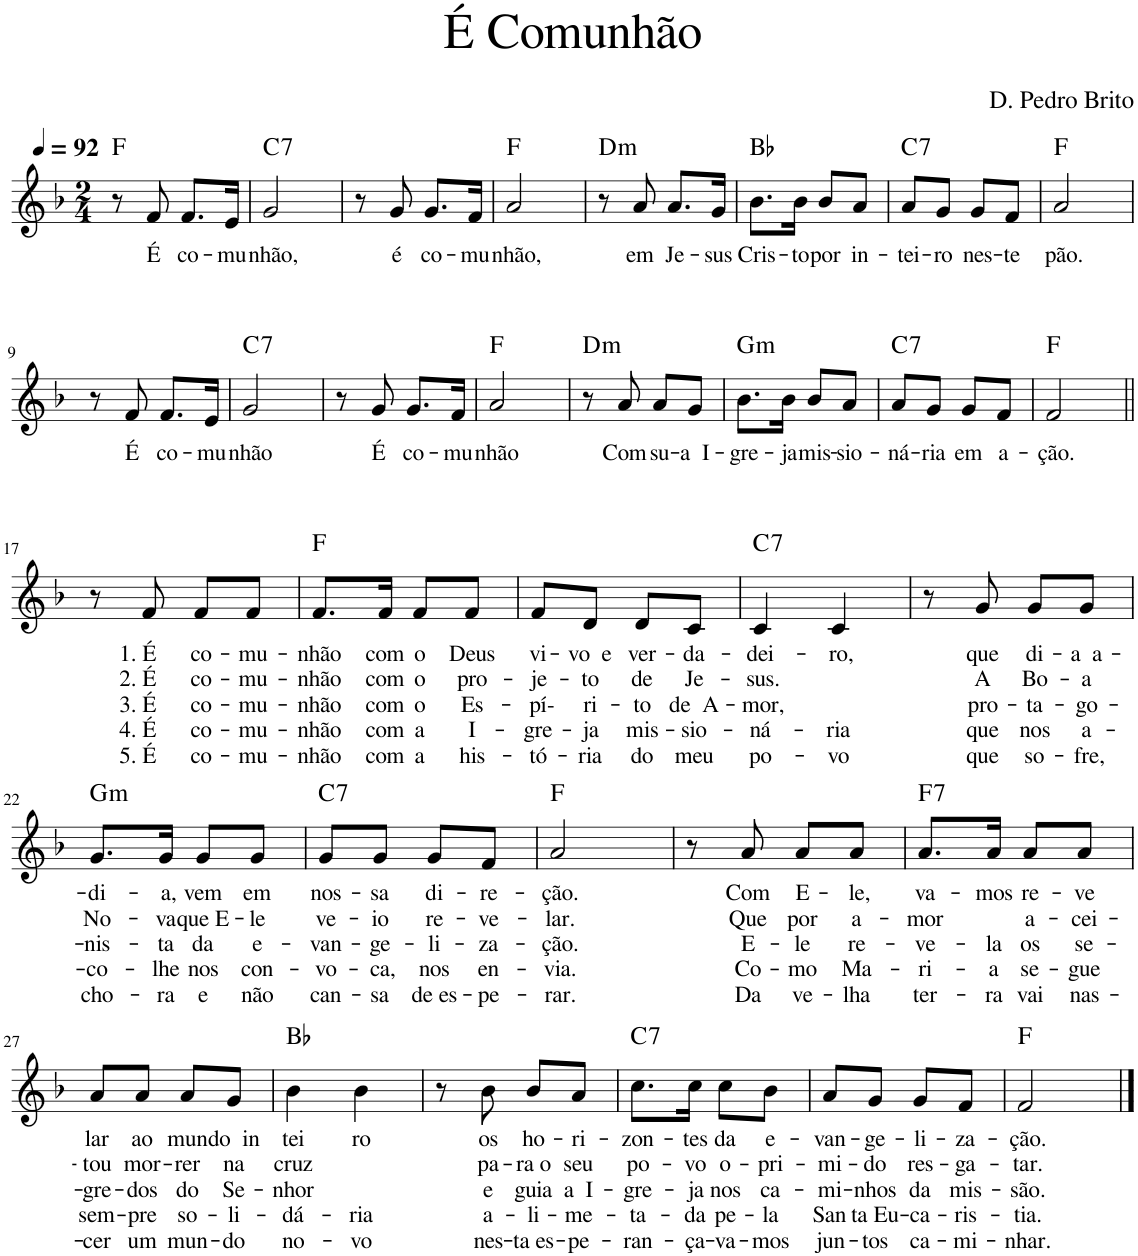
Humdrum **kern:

**kern	**text	**text	**text	**text	**text	**harte
*part1	*part1	*part1	*part1	*part1	*part1	*part1
*staff1	*staff1	*staff1	*staff1	*staff1	*staff1	*
*I"Voz	*	*	*	*	*	*
*I'Vo.	*	*	*	*	*	*
*clefG2	*	*	*	*	*	*
*k[b-]	*	*	*	*	*	*
*M2/4	*	*	*	*	*	*
*MM92	*	*	*	*	*	*
=1	=1	=1	=1	=1	=1	=1
8r	.	.	.	.	.	F:maj
!	!LO:LY:b	!	!	!	!	!
8f/	É	.	.	.	.	.
!	!LO:LY:b	!	!	!	!	!
8.f/L	co-	.	.	.	.	.
!	!LO:LY:b	!	!	!	!	!
16e/Jk	-mu-	.	.	.	.	.
=2	=2	=2	=2	=2	=2	=2
!	!LO:LY:b	!	!	!	!	!LO:H:kt=7
2g/	nhão,	.	.	.	.	C:7
=3	=3	=3	=3	=3	=3	=3
8r	.	.	.	.	.	.
!	!LO:LY:b	!	!	!	!	!
8g/	é	.	.	.	.	.
!	!LO:LY:b	!	!	!	!	!
8.g/L	co-	.	.	.	.	.
!	!LO:LY:b	!	!	!	!	!
16f/Jk	-mu-	.	.	.	.	.
=4	=4	=4	=4	=4	=4	=4
!	!LO:LY:b	!	!	!	!	!
2a/	-nhão,	.	.	.	.	F:maj
=5	=5	=5	=5	=5	=5	=5
!	!	!	!	!	!	!LO:H:kt=m
8r	.	.	.	.	.	D:min
!	!LO:LY:b	!	!	!	!	!
8a/	em	.	.	.	.	.
!	!LO:LY:b	!	!	!	!	!
8.a/L	Je-	.	.	.	.	.
!	!LO:LY:b	!	!	!	!	!
16g/Jk	-sus	.	.	.	.	.
=6	=6	=6	=6	=6	=6	=6
!	!LO:LY:b	!	!	!	!	!
8.b-\L	Cris-	.	.	.	.	Bb:maj
!	!LO:LY:b	!	!	!	!	!
16b-\Jk	-to	.	.	.	.	.
!	!LO:LY:b	!	!	!	!	!
8b-/L	por	.	.	.	.	.
!	!LO:LY:b	!	!	!	!	!
8a/J	in-	.	.	.	.	.
=7	=7	=7	=7	=7	=7	=7
!	!LO:LY:b	!	!	!	!	!LO:H:kt=7
8a/L	-tei-	.	.	.	.	C:7
!	!LO:LY:b	!	!	!	!	!
8g/J	-ro	.	.	.	.	.
!	!LO:LY:b	!	!	!	!	!
8g/L	nes-	.	.	.	.	.
!	!LO:LY:b	!	!	!	!	!
8f/J	-te	.	.	.	.	.
=8	=8	=8	=8	=8	=8	=8
!	!LO:LY:b	!	!	!	!	!
2a/	pão.	.	.	.	.	F:maj
!!LO:LB:g=z
=9	=9	=9	=9	=9	=9	=9
8r	.	.	.	.	.	.
!	!LO:LY:b	!	!	!	!	!
8f/	É	.	.	.	.	.
!	!LO:LY:b	!	!	!	!	!
8.f/L	co-	.	.	.	.	.
!	!LO:LY:b	!	!	!	!	!
16e/Jk	-mu-	.	.	.	.	.
=10	=10	=10	=10	=10	=10	=10
!	!LO:LY:b	!	!	!	!	!LO:H:kt=7
2g/	-nhão	.	.	.	.	C:7
=11	=11	=11	=11	=11	=11	=11
8r	.	.	.	.	.	.
!	!LO:LY:b	!	!	!	!	!
8g/	É	.	.	.	.	.
!	!LO:LY:b	!	!	!	!	!
8.g/L	co-	.	.	.	.	.
!	!LO:LY:b	!	!	!	!	!
16f/Jk	-mu-	.	.	.	.	.
=12	=12	=12	=12	=12	=12	=12
!	!LO:LY:b	!	!	!	!	!
2a/	-nhão	.	.	.	.	F:maj
=13	=13	=13	=13	=13	=13	=13
!	!	!	!	!	!	!LO:H:kt=m
8r	.	.	.	.	.	D:min
!	!LO:LY:b	!	!	!	!	!
8a/	Com	.	.	.	.	.
!	!LO:LY:b	!	!	!	!	!
8a/L	su-	.	.	.	.	.
!	!LO:LY:b	!	!	!	!	!
8g/J	-a I-	.	.	.	.	.
=14	=14	=14	=14	=14	=14	=14
!	!LO:LY:b	!	!	!	!	!LO:H:kt=m
8.b-\L	-gre-	.	.	.	.	G:min
!	!LO:LY:b	!	!	!	!	!
16b-\Jk	-ja	.	.	.	.	.
!	!LO:LY:b	!	!	!	!	!
8b-/L	mis-	.	.	.	.	.
!	!LO:LY:b	!	!	!	!	!
8a/J	-sio-	.	.	.	.	.
=15	=15	=15	=15	=15	=15	=15
!	!LO:LY:b	!	!	!	!	!LO:H:kt=7
8a/L	-ná-	.	.	.	.	C:7
!	!LO:LY:b	!	!	!	!	!
8g/J	-ria	.	.	.	.	.
!	!LO:LY:b	!	!	!	!	!
8g/L	em	.	.	.	.	.
!	!LO:LY:b	!	!	!	!	!
8f/J	a-	.	.	.	.	.
=16	=16	=16	=16	=16	=16	=16
!	!LO:LY:b	!	!	!	!	!
2f/	-ção.	.	.	.	.	F:maj
!!LO:LB:g=z
=17||	=17||	=17||	=17||	=17||	=17||	=17||
8r	.	.	.	.	.	.
!	!LO:LY:b	!LO:LY:b	!LO:LY:b	!LO:LY:b	!LO:LY:b	!
8f/	1. É	2. É	3. É	4. É	5. É	.
!	!LO:LY:b	!LO:LY:b	!LO:LY:b	!LO:LY:b	!LO:LY:b	!
8f/L	co-	co-	co-	co-	co-	.
!	!LO:LY:b	!LO:LY:b	!LO:LY:b	!LO:LY:b	!LO:LY:b	!
8f/J	-mu-	-mu-	-mu-	-mu-	-mu-	.
=18	=18	=18	=18	=18	=18	=18
!	!LO:LY:b	!LO:LY:b	!LO:LY:b	!LO:LY:b	!LO:LY:b	!
8.f/L	-nhão	-nhão	-nhão	-nhão	-nhão	F:maj
!	!LO:LY:b	!LO:LY:b	!LO:LY:b	!LO:LY:b	!LO:LY:b	!
16f/Jk	com	com	com	com	com	.
!	!LO:LY:b	!LO:LY:b	!LO:LY:b	!LO:LY:b	!LO:LY:b	!
8f/L	o	o	o	a	a	.
!	!LO:LY:b	!LO:LY:b	!LO:LY:b	!LO:LY:b	!LO:LY:b	!
8f/J	Deus	pro-	Es-	I-	his-	.
=19	=19	=19	=19	=19	=19	=19
!	!LO:LY:b	!LO:LY:b	!LO:LY:b	!LO:LY:b	!LO:LY:b	!
8f/L	vi-	-je-	-pí-	-gre-	-tó-	.
!	!LO:LY:b	!LO:LY:b	!LO:LY:b	!LO:LY:b	!LO:LY:b	!
8d/J	-vo e	-to	ri-	-ja	-ria	.
!	!LO:LY:b	!LO:LY:b	!LO:LY:b	!LO:LY:b	!LO:LY:b	!
8d/L	ver-	de	-to	mis-	do	.
!	!LO:LY:b	!LO:LY:b	!LO:LY:b	!LO:LY:b	!LO:LY:b	!
8c/J	-da-	Je-	de A-	-sio-	meu	.
=20	=20	=20	=20	=20	=20	=20
!	!LO:LY:b	!LO:LY:b	!LO:LY:b	!LO:LY:b	!LO:LY:b	!LO:H:kt=7
4c/	dei-	-sus.	mor,	-ná-	po-	C:7
!	!LO:LY:b	!	!	!LO:LY:b	!LO:LY:b	!
4c/	-ro,	.	.	-ria	-vo	.
=21	=21	=21	=21	=21	=21	=21
8r	.	.	.	.	.	.
!	!LO:LY:b	!LO:LY:b	!LO:LY:b	!LO:LY:b	!LO:LY:b	!
8g/	que	A	pro-	que	que	.
!	!LO:LY:b	!LO:LY:b	!LO:LY:b	!LO:LY:b	!LO:LY:b	!
8g/L	di-	Bo-	-ta-	nos	so-	.
!	!LO:LY:b	!LO:LY:b	!LO:LY:b	!LO:LY:b	!LO:LY:b	!
8g/J	-a a-	-a	-go-	a-	-fre,	.
!!LO:LB:g=z
=22	=22	=22	=22	=22	=22	=22
!	!LO:LY:b	!LO:LY:b	!LO:LY:b	!LO:LY:b	!LO:LY:b	!LO:H:kt=m
8.g/L	-di-	No-	-nis-	-co-	cho-	G:min
!	!LO:LY:b	!LO:LY:b	!LO:LY:b	!LO:LY:b	!LO:LY:b	!
16g/Jk	-a,	-va	-ta	-lhe	-ra	.
!	!LO:LY:b	!LO:LY:b	!LO:LY:b	!LO:LY:b	!LO:LY:b	!
8g/L	vem	que E-	da	nos	e	.
!	!LO:LY:b	!LO:LY:b	!LO:LY:b	!LO:LY:b	!LO:LY:b	!
8g/J	em	-le	e-	con-	não	.
=23	=23	=23	=23	=23	=23	=23
!	!LO:LY:b	!LO:LY:b	!LO:LY:b	!LO:LY:b	!LO:LY:b	!LO:H:kt=7
8g/L	nos-	ve-	-van-	-vo-	can-	C:7
!	!LO:LY:b	!LO:LY:b	!LO:LY:b	!LO:LY:b	!LO:LY:b	!
8g/J	-sa	-io	-ge-	-ca,	-sa	.
!	!LO:LY:b	!LO:LY:b	!LO:LY:b	!LO:LY:b	!LO:LY:b	!
8g/L	di-	re-	-li-	nos	de es-	.
!	!LO:LY:b	!LO:LY:b	!LO:LY:b	!LO:LY:b	!LO:LY:b	!
8f/J	-re-	-ve-	-za-	en-	-pe-	.
=24	=24	=24	=24	=24	=24	=24
!	!LO:LY:b	!LO:LY:b	!LO:LY:b	!LO:LY:b	!LO:LY:b	!
2a/	-ção.	-lar.	-ção.	-via.	-rar.	F:maj
=25	=25	=25	=25	=25	=25	=25
8r	.	.	.	.	.	.
!	!LO:LY:b	!LO:LY:b	!LO:LY:b	!LO:LY:b	!LO:LY:b	!
8a/	Com	Que	E-	Co-	Da	.
!	!LO:LY:b	!LO:LY:b	!LO:LY:b	!LO:LY:b	!LO:LY:b	!
8a/L	E-	por	-le	-mo	ve-	.
!	!LO:LY:b	!LO:LY:b	!LO:LY:b	!LO:LY:b	!LO:LY:b	!
8a/J	-le,	a-	re-	Ma-	-lha	.
=26	=26	=26	=26	=26	=26	=26
!	!LO:LY:b	!LO:LY:b	!LO:LY:b	!LO:LY:b	!LO:LY:b	!LO:H:kt=7
8.a/L	va-	-mor	-ve-	-ri-	ter-	F:7
!	!LO:LY:b	!	!LO:LY:b	!LO:LY:b	!LO:LY:b	!
16a/Jk	-mos	.	-la	-a	-ra	.
!	!LO:LY:b	!LO:LY:b	!LO:LY:b	!LO:LY:b	!LO:LY:b	!
8a/L	re-	a-	os	se-	vai	.
!	!LO:LY:b	!LO:LY:b	!LO:LY:b	!LO:LY:b	!LO:LY:b	!
8a/J	-ve	-cei-	se-	-gue	nas-	.
!!LO:LB:g=z
=27	=27	=27	=27	=27	=27	=27
!	!LO:LY:b	!LO:LY:b	!LO:LY:b	!LO:LY:b	!LO:LY:b	!
8a/L	lar	-tou	-gre-	sem-	-cer	.
!	!LO:LY:b	!LO:LY:b	!LO:LY:b	!LO:LY:b	!LO:LY:b	!
8a/J	ao	mor-	-dos	-pre	um	.
!	!LO:LY:b	!LO:LY:b	!LO:LY:b	!LO:LY:b	!LO:LY:b	!
8a/L	mun	-rer	do	so-	mun-	.
!	!LO:LY:b	!LO:LY:b	!LO:LY:b	!LO:LY:b	!LO:LY:b	!
8g/J	do in	na	Se-	-li-	-do	.
=28	=28	=28	=28	=28	=28	=28
!	!LO:LY:b	!LO:LY:b	!LO:LY:b	!LO:LY:b	!LO:LY:b	!
4b-\	tei	cruz	-nhor	-dá-	no-	Bb:maj
!	!LO:LY:b	!	!	!LO:LY:b	!LO:LY:b	!
4b-\	ro	.	.	-ria	-vo	.
=29	=29	=29	=29	=29	=29	=29
8r	.	.	.	.	.	.
!	!LO:LY:b	!LO:LY:b	!LO:LY:b	!LO:LY:b	!LO:LY:b	!
8b-\	os	-pa-	e	a-	nes-	.
!	!LO:LY:b	!LO:LY:b	!LO:LY:b	!LO:LY:b	!LO:LY:b	!
8b-/L	ho-	-ra o	guia	-li-	-ta es-	.
!	!LO:LY:b	!LO:LY:b	!LO:LY:b	!LO:LY:b	!LO:LY:b	!
8a/J	-ri-	seu	a I-	-me-	pe-	.
=30	=30	=30	=30	=30	=30	=30
!	!LO:LY:b	!LO:LY:b	!LO:LY:b	!LO:LY:b	!LO:LY:b	!LO:H:kt=7
8.cc\L	-zon-	po-	-gre-	-ta-	-ran-	C:7
!	!LO:LY:b	!LO:LY:b	!LO:LY:b	!LO:LY:b	!LO:LY:b	!
16cc\Jk	-tes	-vo	-ja	-da	-ça-	.
!	!LO:LY:b	!LO:LY:b	!LO:LY:b	!LO:LY:b	!LO:LY:b	!
8cc\L	da	o-	nos	pe-	-va-	.
!	!LO:LY:b	!LO:LY:b	!LO:LY:b	!LO:LY:b	!LO:LY:b	!
8b-\J	e-	-pri-	ca-	-la	-mos	.
=31	=31	=31	=31	=31	=31	=31
!	!LO:LY:b	!LO:LY:b	!LO:LY:b	!LO:LY:b	!LO:LY:b	!
8a/L	-van-	-mi-	-mi-	San-	jun-	.
!	!LO:LY:b	!LO:LY:b	!LO:LY:b	!LO:LY:b	!LO:LY:b	!
8g/J	-ge-	-do	-nhos	-ta Eu-	-tos	.
!	!LO:LY:b	!LO:LY:b	!LO:LY:b	!LO:LY:b	!LO:LY:b	!
8g/L	-li-	res-	da	-ca-	ca-	.
!	!LO:LY:b	!LO:LY:b	!LO:LY:b	!LO:LY:b	!LO:LY:b	!
8f/J	-za-	-ga-	mis-	-ris-	-mi-	.
=32	=32	=32	=32	=32	=32	=32
!	!LO:LY:b	!LO:LY:b	!LO:LY:b	!LO:LY:b	!LO:LY:b	!
2f/	-ção.	-tar.	-são.	-tia.	-nhar.	F:maj
==	==	==	==	==	==	==
*-	*-	*-	*-	*-	*-	*-
